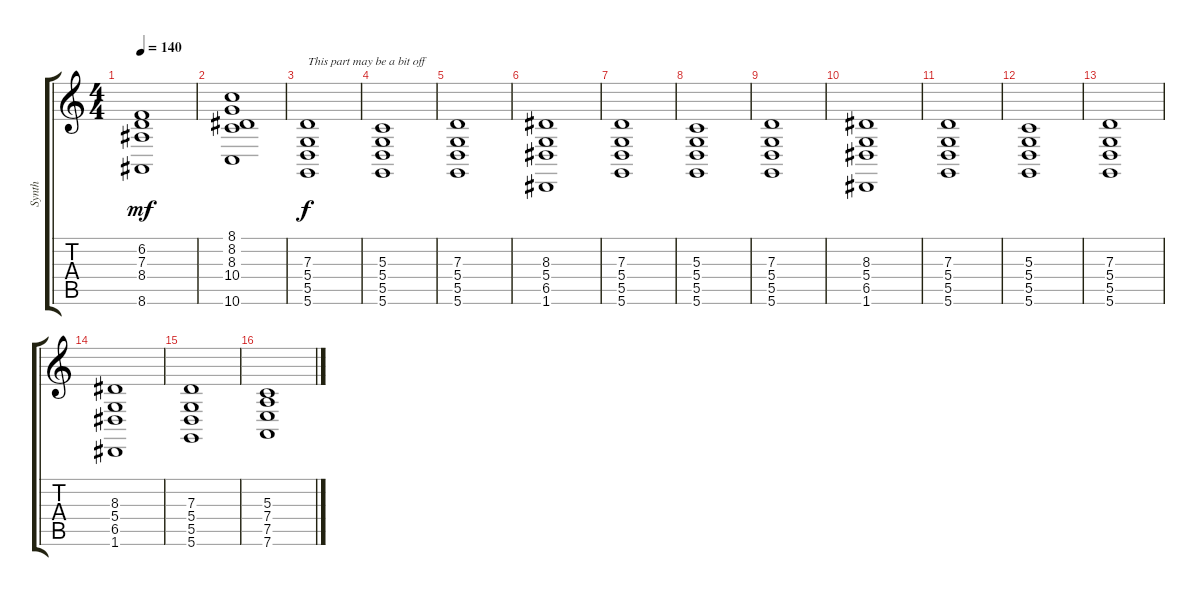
\track ("Synth" "Synth") {instrument choiraahs}
\staff {score tabs}
\tuning (E4 B3 G3 D3 A2 D2) {hide}
\ts (4 4)
\tempo 140
\clef g2
\ks c
(6.2 7.3 8.4 8.6).1{dy mf} |
(8.1 8.2 8.3 10.4 10.6).1 |
(7.3 5.4 5.5 5.6).1{txt "This part may be a bit off" dy f volume 9 instrument choiraahs} |
(5.3 5.4 5.5 5.6).1 |
(7.3 5.4 5.5 5.6).1 |
(8.3 5.4 6.5 1.6).1 |
(7.3 5.4 5.5 5.6).1 |
(5.3 5.4 5.5 5.6).1 |
(7.3 5.4 5.5 5.6).1 |
(8.3 5.4 6.5 1.6).1 |
(7.3 5.4 5.5 5.6).1 |
(5.3 5.4 5.5 5.6).1 |
(7.3 5.4 5.5 5.6).1 |
(8.3 5.4 6.5 1.6).1 |
(7.3 5.4 5.5 5.6).1 |
(5.3 7.4 7.5 7.6).1
